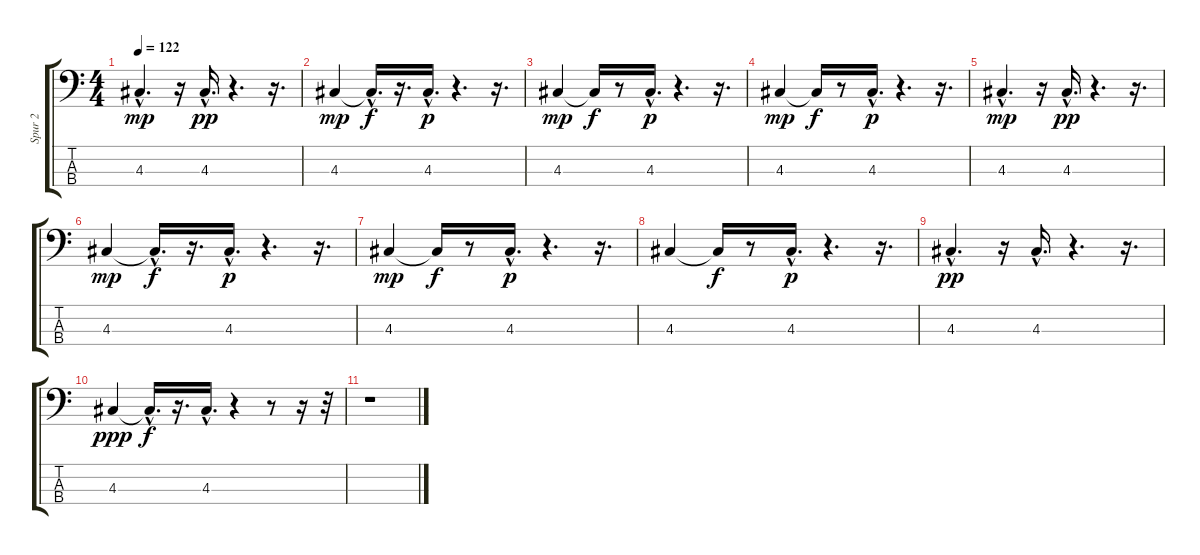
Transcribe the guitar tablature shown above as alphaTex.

\track ("Spur 2" "Spur 2") {instrument electricbassfinger}
\staff {score tabs}
\tuning (G2 D2 A1 E1) {hide}
\ts (4 4)
\tempo 122
\clef f4
\ks c
4.3{hac}.4{d dy mp} r.16 4.3{hac}.16{d dy pp} r.4{d} r.16{d} |
4.3.4{dy mp} 4.3{hac t}.16{d dy f} r.16{d} 4.3{hac}.16{d dy p} r.4{d} r.16{d} |
4.3.4{dy mp} 4.3{t}.16{dy f} r.8 4.3{hac}.16{d dy p} r.4{d} r.16{d} |
4.3.4{dy mp} 4.3{t}.16{dy f} r.8 4.3{hac}.16{d dy p} r.4{d} r.16{d} |
4.3{hac}.4{d dy mp} r.16 4.3{hac}.16{d dy pp} r.4{d} r.16{d} |
4.3.4{dy mp} 4.3{hac t}.16{d dy f} r.16{d} 4.3{hac}.16{d dy p} r.4{d} r.16{d} |
4.3.4{dy mp} 4.3{t}.16{dy f} r.8 4.3{hac}.16{d dy p} r.4{d} r.16{d} |
4.3.4 4.3{t}.16{dy f} r.8 4.3{hac}.16{d dy p} r.4{d} r.16{d} |
4.3{hac}.4{d dy pp} r.16 4.3{hac}.16{d} r.4{d} r.16{d} |
4.3.4{dy ppp} 4.3{hac t}.16{d dy f} r.16{d} 4.3{hac}.16{d} r.4 r.8 r.16 r.32 |
r.1
